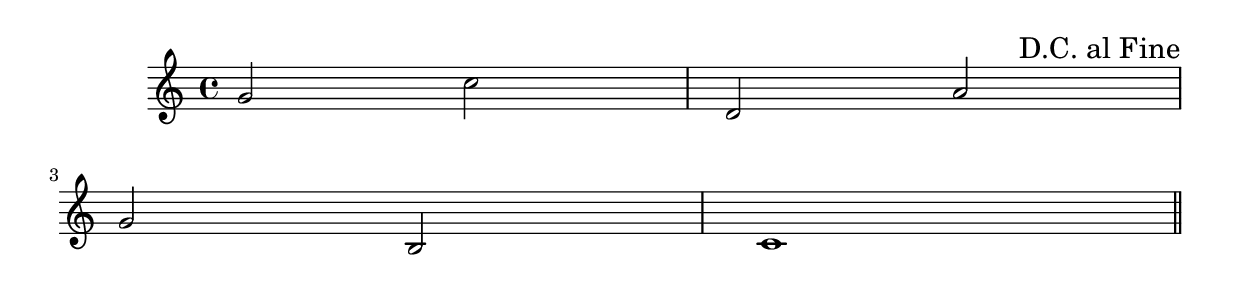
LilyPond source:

%% Do not edit this file; it is automatically
%% generated from LSR http://lsr.dsi.unimi.it
%% This file is in the public domain.
\version "2.13.39"

\header {
  lsrtags = "text"

%% Translation of GIT committish: a874fda3641c9e02f61be5c41b215b8304b8ed00

  texidoces = "

Se pueden imprimir marcas al final de la línea actual, en vez de al
principio de la línea siguiente.  En estos casos, puede ser preferible
alinear el borde derecho de la marca con la línea divisoria.

"
  doctitlees = "Imprimir marcas al final de una línea"
%% Translation of GIT committish: 4ab2514496ac3d88a9f3121a76f890c97cedcf4e
  texidocfr = "
Les indications textuelles peuvent être imprimées à la fin d'une ligne
plutôt qu'en tête de la suivante.  Pensez alors à aligner l'extrémité
droite de l'indication sur la barre de mesure.

"
  doctitlefr = "Indication texuelle en fin de ligne"


  texidoc = "
Marks can be printed at the end of the current line, instead of the
beginning of the following line.  In such cases, it might be preferable
to align the right end of the mark with the bar line.

"
  doctitle = "Printing marks at the end of a line"
} % begin verbatim

\relative c'' {
  g2 c
  d,2 a'
  \once \override Score.RehearsalMark #'break-visibility = #end-of-line-visible
  \once \override Score.RehearsalMark #'self-alignment-X = #RIGHT
  \mark "D.C. al Fine"
  \break
  g2 b,
  c1 \bar "||"
}

